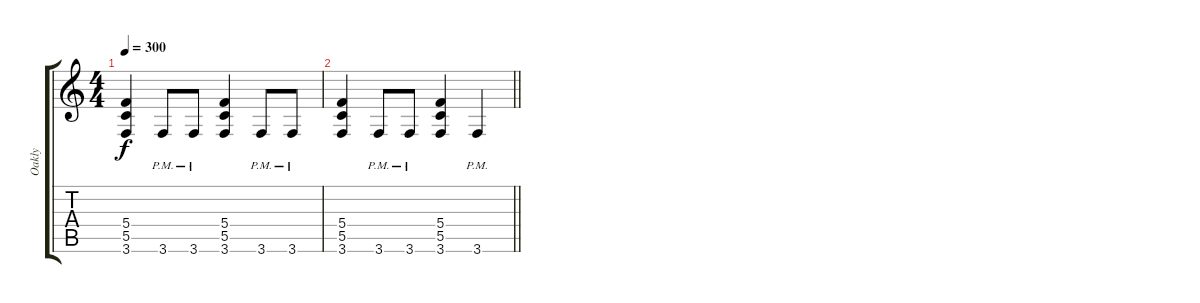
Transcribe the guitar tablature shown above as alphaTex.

\track ("Oakly" "Oakly") {instrument distortionguitar}
\staff {score tabs}
\tuning (D4 A3 F3 C3 G2 D2) {hide}
\ts (4 4)
\tempo 300
\clef g2
\ks c
(5.4{t} 5.5{t} 3.6{t}).4{dy f} 3.6{pm}.8 3.6{pm}.8 (5.4 5.5 3.6).4 3.6{pm}.8 3.6{pm}.8 |
\barLineRight lightlight
(5.4 5.5 3.6).4 3.6{pm}.8 3.6{pm}.8 (5.4 5.5 3.6).4 3.6{pm}.4
